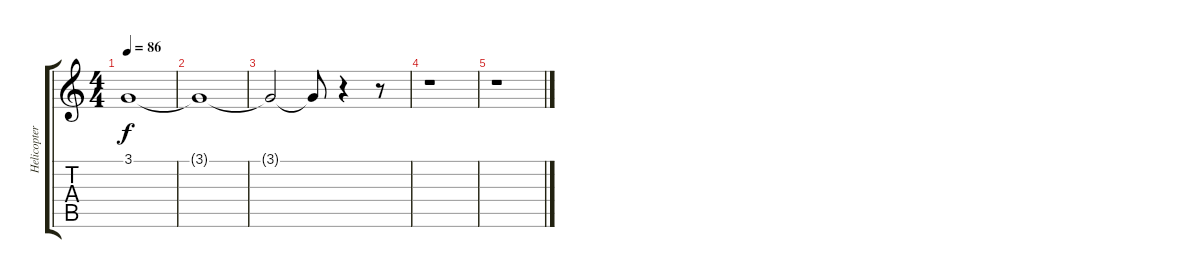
\track ("Helicopter" "Helicopter") {instrument helicopter}
\staff {score tabs}
\tuning (E4 B3 G3 D3 A2 E2) {hide}
\ts (4 4)
\tempo 86
\clef g2
\ks c
3.1{t}.1{dy f} |
3.1{t}.1 |
3.1{t}.2 3.1{t}.8 r.4 r.8 |
r.1 |
r.1
